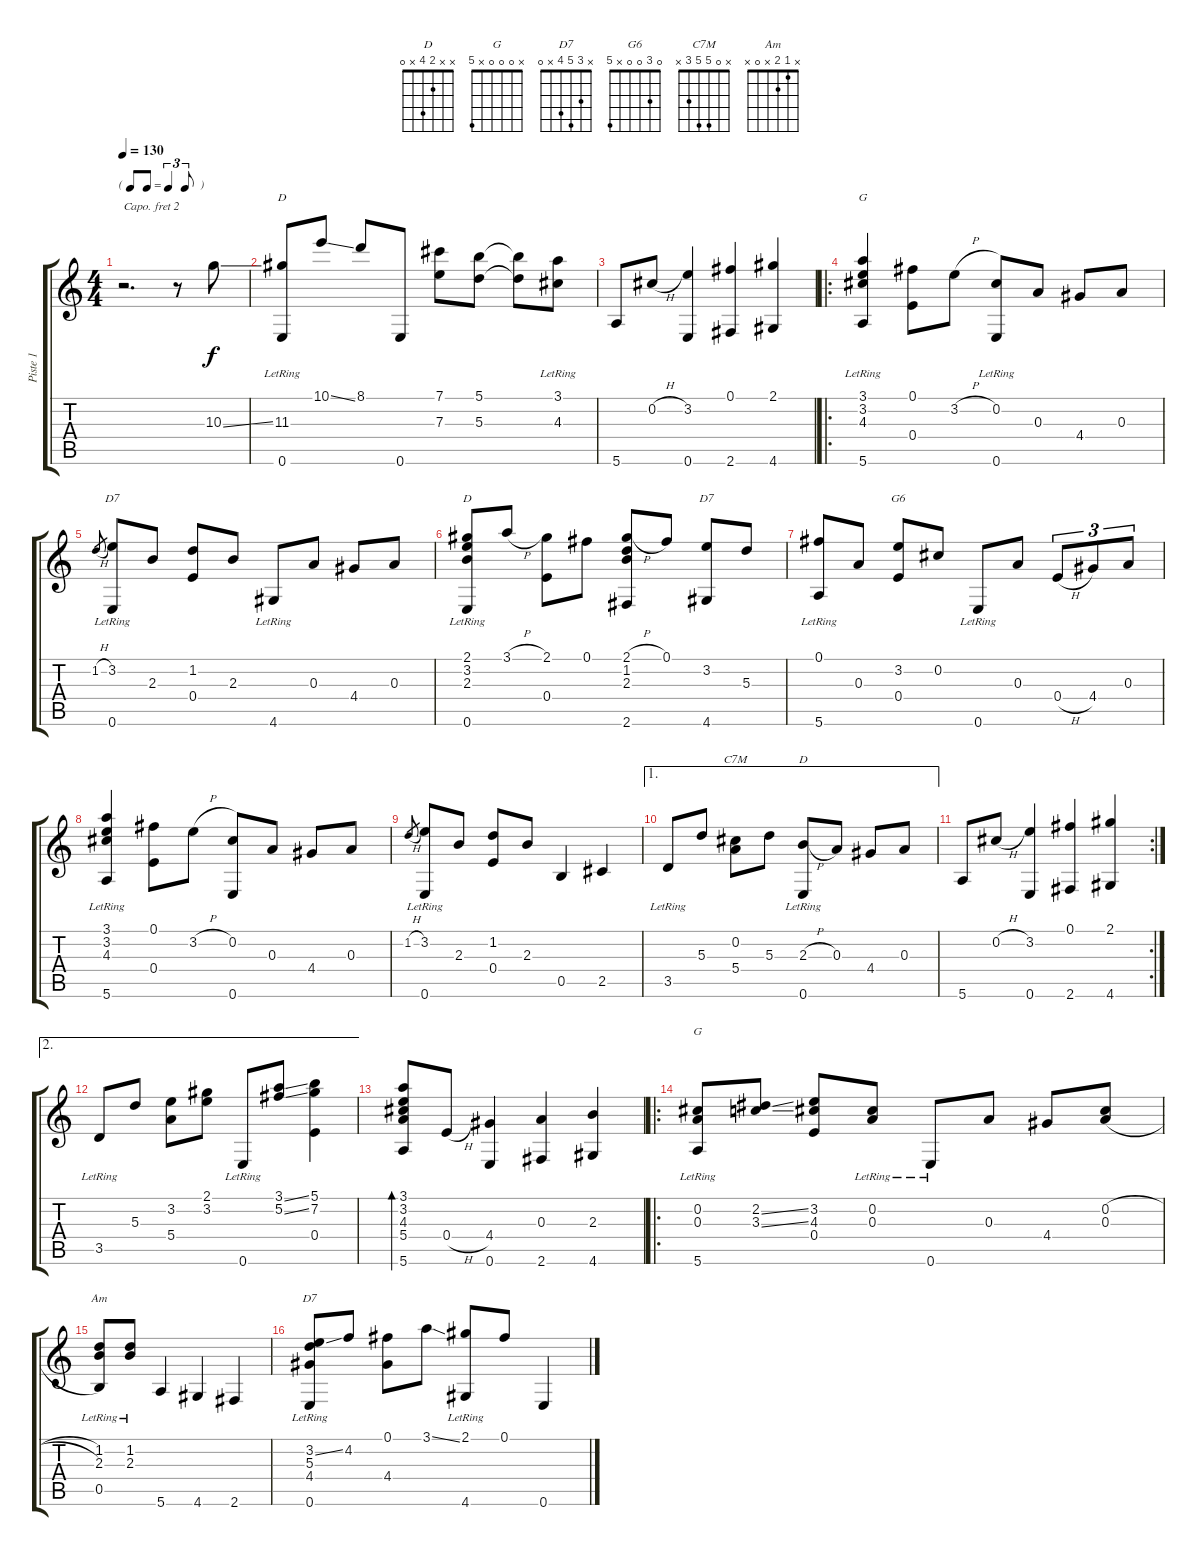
\track ("Piste 1" "Piste 1") {instrument acousticguitarnylon}
\staff {score tabs}
\capo 2
\tuning (E4 B3 G3 D3 A2 D2) {hide}
\chord ("D" 10 x 11 x x 0) {firstfret 9}
\chord ("G" 3 3 4 x x 5) {barre 3}
\chord ("D7" x 1 2 0 x 0)
\chord ("D" 2 3 2 x x 0)
\chord ("D7" x 3 5 x x 4)
\chord ("G6" 0 3 0 0 x 5)
\chord ("C7M" x 0 5 5 3 x)
\chord ("D" x x 2 4 x 0)
\chord ("G" x 0 0 0 x 5)
\chord ("Am" x 1 2 x 0 x)
\chord ("D7" x 3 5 4 x 0)
\ts (4 4)
\tf triplet8th
\tempo 130
\clef g2
\ks c
r.2{d dy f instrument acousticguitarnylon} r.8 10.3{ss}.8 |
(11.3 0.6{lr}).8{ch "D"} 10.1{ss}.8 8.1.8 0.6.8 (7.1 7.3).8 (5.1 5.3).8 (5.1{t} 5.3{t}).8 (3.1 4.3{lr}).8 |
5.6.8 0.2{h}.8 (3.2 0.6).4 (0.1 2.6).4 (2.1 4.6).4 |
\ro
(3.1 3.2 4.3 5.6{lr}).4{ch "G"} (0.1 0.4).8 3.2{h}.8 (0.2 0.6{lr}).8 0.3.8 4.4.8 0.3.8 |
1.2{h}.8{gr} (3.2 0.6{lr}).8{ch "D7"} 2.3.8 (1.2 0.4).8 2.3.8 4.6{lr}.8 0.3.8 4.4.8 0.3.8 |
(2.1 3.2 2.3 0.6{lr}).8{ch "D"} 3.1{h}.8 (2.1 0.4).8 0.1.8 (2.1{h} 1.2 2.3 2.6).8 0.1.8 (3.2 4.6).8{ch "D7"} 5.3.8 |
(0.1 5.6{lr}).8 0.3.8 (3.2 0.4).8{ch "G6"} 0.2.8 0.6{lr}.8 0.3.8 0.4{h}.8{tu (3 2)} 4.4.8{tu (3 2)} 0.3.8{tu (3 2)} |
(3.1 3.2 4.3 5.6{lr}).4 (0.1 0.4).8 3.2{h}.8 (0.2 0.6).8 0.3.8 4.4.8 0.3.8 |
1.2{h}.8{gr} (3.2 0.6{lr}).8 2.3.8 (1.2 0.4).8 2.3.8 0.5.4 2.5.4 |
\ae 1
3.5{lr}.8 5.3.8 (0.2 5.4).8{ch "C7M"} 5.3.8 (2.3{h} 0.6{lr}).8{ch "D"} 0.3.8 4.4.8 0.3.8 |
\rc 2
5.6.8 0.2{h}.8 (3.2 0.6).4 (0.1 2.6).4 (2.1 4.6).4 |
\ae 2
3.5{lr}.8 5.3.8 (3.2 5.4).8 (2.1 3.2).8 0.6{lr}.8 (3.1{ss} 5.2{ss}).8 (5.1 7.2 0.4).4 |
(3.1 3.2 4.3 5.4 5.6).8{bd 60} 0.4{h}.8 (4.4 0.6).4 (0.3 2.6).4 (2.3 4.6).4 |
\ro
(0.2 0.3 5.6{lr}).8{ch "G"} (2.2{ss} 3.3{ss}).8 (3.2 4.3 0.4).8 (0.2{lr} 0.3{lr}).8 0.6{lr}.8 0.3.8 4.4.8 (0.2{h} 0.3{h}).8 |
(1.2 2.3 0.5{lr}).8{ch "Am"} (1.2{lr} 2.3{lr}).8 5.6.4 4.6.4 2.6.4 |
(3.2{ss} 5.3 4.4 0.6{lr}).8{ch "D7"} 4.2.8 (0.1 4.4).8 3.1{ss}.8 (2.1 4.6{lr}).8 0.1.8 0.6.4
